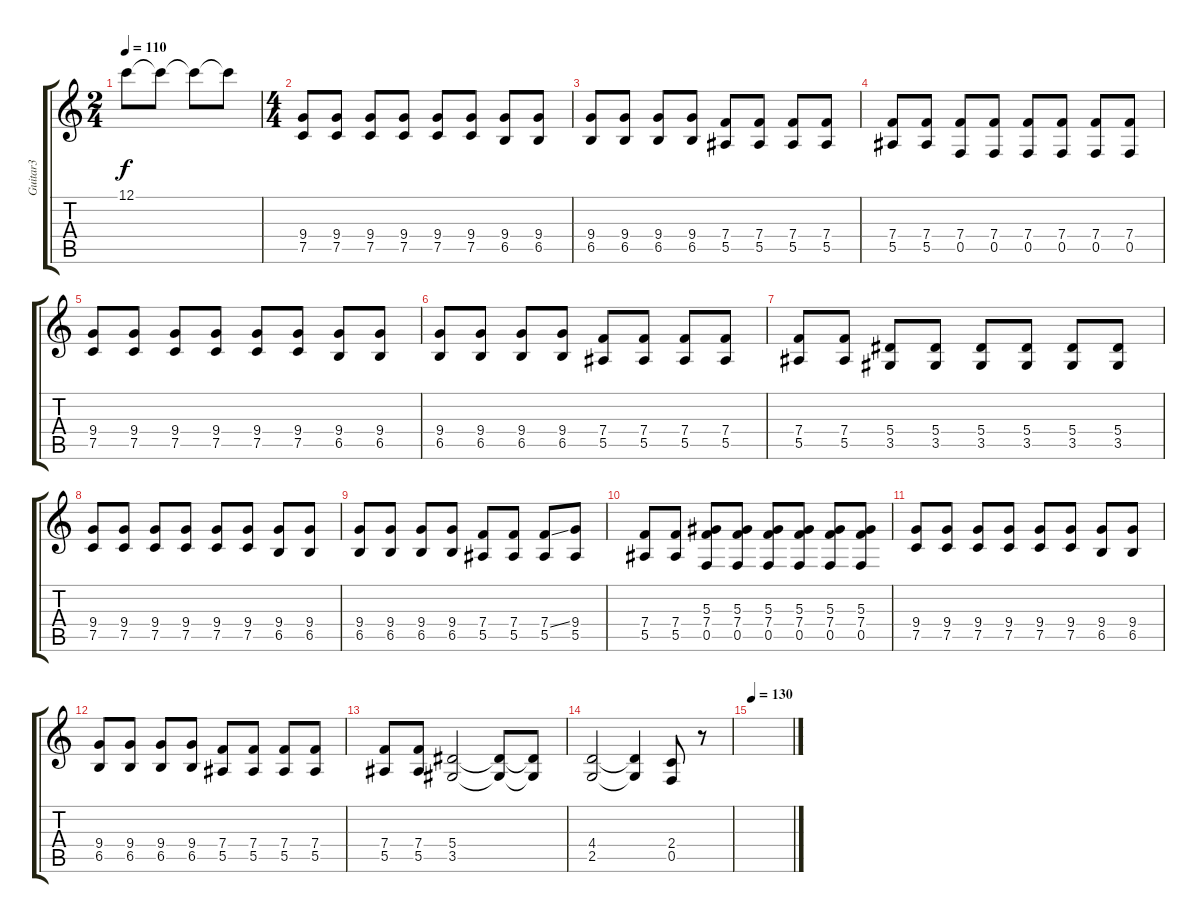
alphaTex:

\track ("Guitar3" "Guitar3") {instrument distortionguitar}
\staff {score tabs}
\tuning (C4 G3 Eb3 Bb2 F2 C2) {hide}
\ts (2 4)
\tempo 110
\clef g2
\ks c
12.1{t}.8{dy f} 12.1{t}.8 12.1{t}.8 12.1{t}.8 |
\ts (4 4)
(9.4 7.5).8 (9.4 7.5).8 (9.4 7.5).8 (9.4 7.5).8 (9.4 7.5).8 (9.4 7.5).8 (9.4 6.5).8 (9.4 6.5).8 |
(9.4 6.5).8 (9.4 6.5).8 (9.4 6.5).8 (9.4 6.5).8 (7.4 5.5).8 (7.4 5.5).8 (7.4 5.5).8 (7.4 5.5).8 |
(7.4 5.5).8 (7.4 5.5).8 (7.4 0.5).8 (7.4 0.5).8 (7.4 0.5).8 (7.4 0.5).8 (7.4 0.5).8 (7.4 0.5).8 |
(9.4 7.5).8 (9.4 7.5).8 (9.4 7.5).8 (9.4 7.5).8 (9.4 7.5).8 (9.4 7.5).8 (9.4 6.5).8 (9.4 6.5).8 |
(9.4 6.5).8 (9.4 6.5).8 (9.4 6.5).8 (9.4 6.5).8 (7.4 5.5).8 (7.4 5.5).8 (7.4 5.5).8 (7.4 5.5).8 |
(7.4 5.5).8 (7.4 5.5).8 (5.4 3.5).8 (5.4 3.5).8 (5.4 3.5).8 (5.4 3.5).8 (5.4 3.5).8 (5.4 3.5).8 |
(9.4 7.5).8 (9.4 7.5).8 (9.4 7.5).8 (9.4 7.5).8 (9.4 7.5).8 (9.4 7.5).8 (9.4 6.5).8 (9.4 6.5).8 |
(9.4 6.5).8 (9.4 6.5).8 (9.4 6.5).8 (9.4 6.5).8 (7.4 5.5).8 (7.4 5.5).8 (7.4{ss} 5.5).8 (9.4 5.5).8 |
(7.4 5.5).8 (7.4 5.5).8 (5.3 7.4 0.5).8 (5.3 7.4 0.5).8 (5.3 7.4 0.5).8 (5.3 7.4 0.5).8 (5.3 7.4 0.5).8 (5.3 7.4 0.5).8 |
(9.4 7.5).8 (9.4 7.5).8 (9.4 7.5).8 (9.4 7.5).8 (9.4 7.5).8 (9.4 7.5).8 (9.4 6.5).8 (9.4 6.5).8 |
(9.4 6.5).8 (9.4 6.5).8 (9.4 6.5).8 (9.4 6.5).8 (7.4 5.5).8 (7.4 5.5).8 (7.4 5.5).8 (7.4 5.5).8 |
(7.4 5.5).8 (7.4 5.5).8 (5.4 3.5).2 (5.4{t} 3.5{t}).8 (5.4{t} 3.5{t}).8 |
(4.4 2.5).2 (4.4{t} 2.5{t}).4 (2.4 0.5).8 r.8 |
\tempo 130
